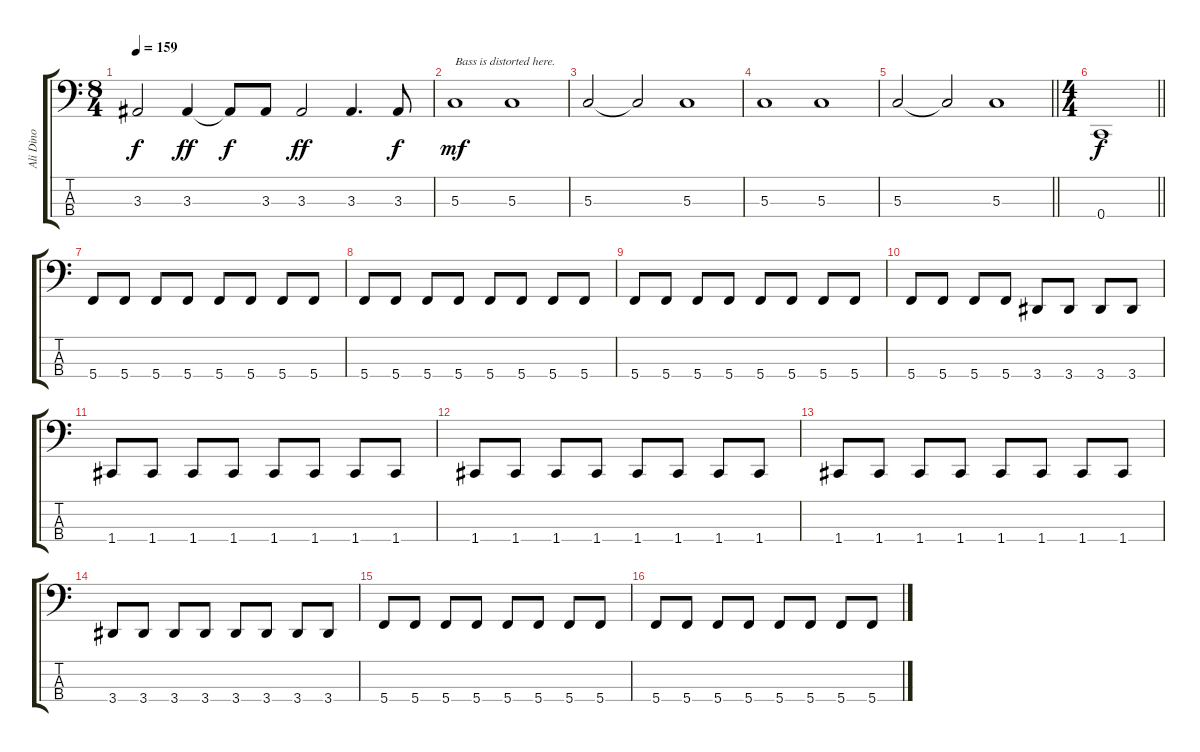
\track ("Ali Dino" "Ali Dino") {instrument electricbasspick}
\staff {score tabs}
\tuning (F2 C2 G1 C1) {hide}
\ts (8 4)
\tempo 159
\clef f4
\ks c
3.3.2{dy f} 3.3.4{dy ff} 3.3{t}.8{dy f} 3.3.8 3.3.2{dy ff} 3.3.4{d} 3.3.8{dy f} |
5.3.1{txt "Bass is distorted here." dy mf instrument overdrivenguitar} 5.3.1 |
5.3.2 5.3{t}.2 5.3.1 |
5.3.1 5.3.1 |
\barLineRight lightlight
5.3.2 5.3{t}.2 5.3.1 |
\ts (4 4)
\barLineRight lightlight
0.4.1{dy f instrument electricbasspick} |
5.4.8 5.4.8 5.4.8 5.4.8 5.4.8 5.4.8 5.4.8 5.4.8 |
5.4.8 5.4.8 5.4.8 5.4.8 5.4.8 5.4.8 5.4.8 5.4.8 |
5.4.8 5.4.8 5.4.8 5.4.8 5.4.8 5.4.8 5.4.8 5.4.8 |
5.4.8 5.4.8 5.4.8 5.4.8 3.4.8 3.4.8 3.4.8 3.4.8 |
1.4.8 1.4.8 1.4.8 1.4.8 1.4.8 1.4.8 1.4.8 1.4.8 |
1.4.8 1.4.8 1.4.8 1.4.8 1.4.8 1.4.8 1.4.8 1.4.8 |
1.4.8 1.4.8 1.4.8 1.4.8 1.4.8 1.4.8 1.4.8 1.4.8 |
3.4.8 3.4.8 3.4.8 3.4.8 3.4.8 3.4.8 3.4.8 3.4.8 |
5.4.8 5.4.8 5.4.8 5.4.8 5.4.8 5.4.8 5.4.8 5.4.8 |
5.4.8 5.4.8 5.4.8 5.4.8 5.4.8 5.4.8 5.4.8 5.4.8
